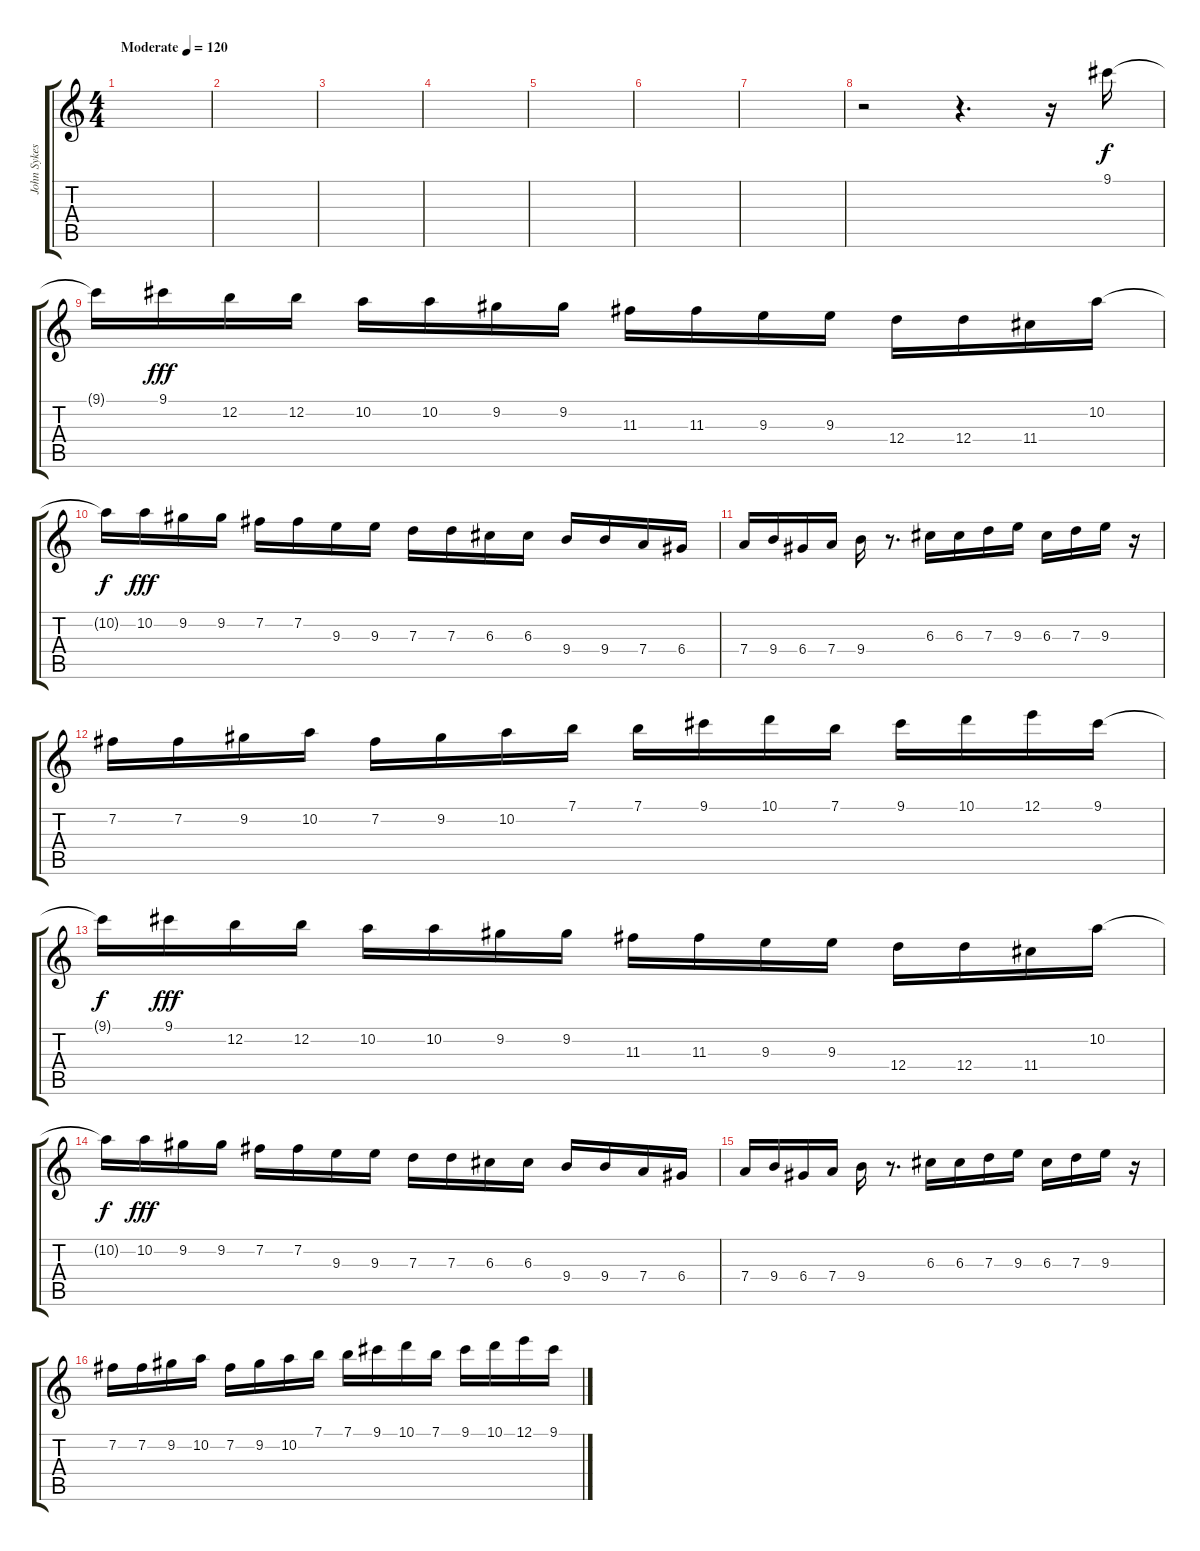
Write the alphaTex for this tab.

\track ("John Sykes" "John Sykes") {instrument overdrivenguitar}
\staff {score tabs}
\tuning (E4 B3 G3 D3 A2 E2) {hide}
\ts (4 4)
\tempo (120 "Moderate")
\clef g2
\ks c
|
|
|
|
|
|
|
r.2 r.4{d} r.16 9.1.16 |
9.1{t}.16{dy f} 9.1.16{dy fff} 12.2.16 12.2.16 10.2.16 10.2.16 9.2.16 9.2.16 11.3.16 11.3.16 9.3.16 9.3.16 12.4.16 12.4.16 11.4.16 10.2.16 |
10.2{t}.16{dy f} 10.2.16{dy fff} 9.2.16 9.2.16 7.2.16 7.2.16 9.3.16 9.3.16 7.3.16 7.3.16 6.3.16 6.3.16 9.4.16 9.4.16 7.4.16 6.4.16 |
7.4.16 9.4.16 6.4.16 7.4.16 9.4.16 r.8{d} 6.3.16 6.3.16 7.3.16 9.3.16 6.3.16 7.3.16 9.3.16 r.16 |
7.2.16 7.2.16 9.2.16 10.2.16 7.2.16 9.2.16 10.2.16 7.1.16 7.1.16 9.1.16 10.1.16 7.1.16 9.1.16 10.1.16 12.1.16 9.1.16 |
9.1{t}.16{dy f} 9.1.16{dy fff} 12.2.16 12.2.16 10.2.16 10.2.16 9.2.16 9.2.16 11.3.16 11.3.16 9.3.16 9.3.16 12.4.16 12.4.16 11.4.16 10.2.16 |
10.2{t}.16{dy f} 10.2.16{dy fff} 9.2.16 9.2.16 7.2.16 7.2.16 9.3.16 9.3.16 7.3.16 7.3.16 6.3.16 6.3.16 9.4.16 9.4.16 7.4.16 6.4.16 |
7.4.16 9.4.16 6.4.16 7.4.16 9.4.16 r.8{d} 6.3.16 6.3.16 7.3.16 9.3.16 6.3.16 7.3.16 9.3.16 r.16 |
7.2.16 7.2.16 9.2.16 10.2.16 7.2.16 9.2.16 10.2.16 7.1.16 7.1.16 9.1.16 10.1.16 7.1.16 9.1.16 10.1.16 12.1.16 9.1.16
